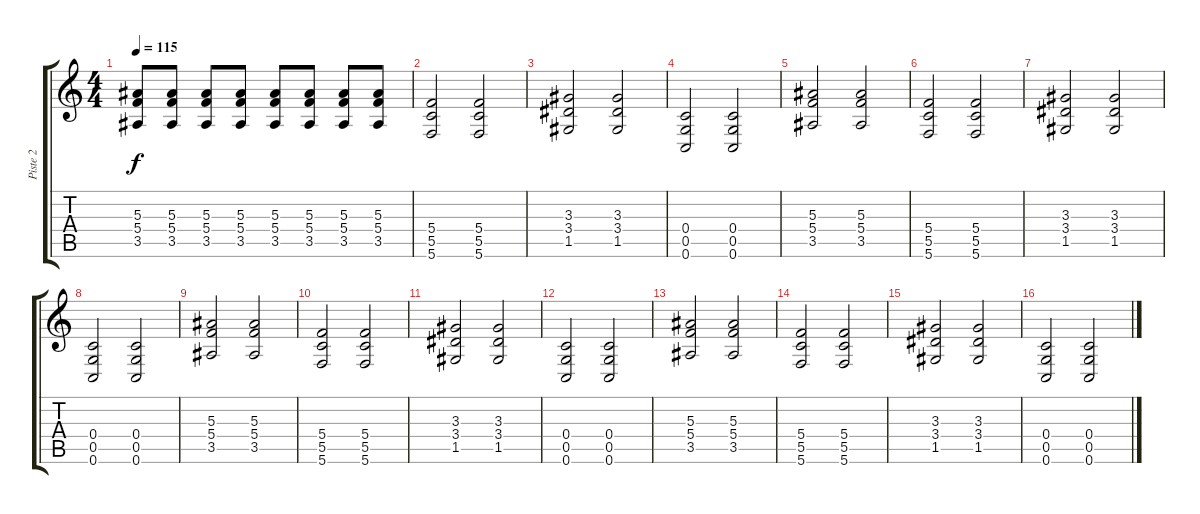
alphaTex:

\track ("Piste 2" "Piste 2") {instrument distortionguitar}
\staff {score tabs}
\tuning (D4 A3 F3 C3 G2 C2) {hide}
\ts (4 4)
\tempo 115
\clef g2
\ks c
(5.3 5.4 3.5).8{dy f} (5.3 5.4 3.5).8 (5.3 5.4 3.5).8 (5.3 5.4 3.5).8 (5.3 5.4 3.5).8 (5.3 5.4 3.5).8 (5.3 5.4 3.5).8 (5.3 5.4 3.5).8 |
(5.4 5.5 5.6).2 (5.4 5.5 5.6).2 |
(3.3 3.4 1.5).2 (3.3 3.4 1.5).2 |
(0.4 0.5 0.6).2 (0.4 0.5 0.6).2 |
(5.3 5.4 3.5).2 (5.3 5.4 3.5).2 |
(5.4 5.5 5.6).2 (5.4 5.5 5.6).2 |
(3.3 3.4 1.5).2 (3.3 3.4 1.5).2 |
(0.4 0.5 0.6).2 (0.4 0.5 0.6).2 |
(5.3 5.4 3.5).2 (5.3 5.4 3.5).2 |
(5.4 5.5 5.6).2 (5.4 5.5 5.6).2 |
(3.3 3.4 1.5).2 (3.3 3.4 1.5).2 |
(0.4 0.5 0.6).2 (0.4 0.5 0.6).2 |
(5.3 5.4 3.5).2 (5.3 5.4 3.5).2 |
(5.4 5.5 5.6).2 (5.4 5.5 5.6).2 |
(3.3 3.4 1.5).2 (3.3 3.4 1.5).2 |
(0.4 0.5 0.6).2 (0.4 0.5 0.6).2
